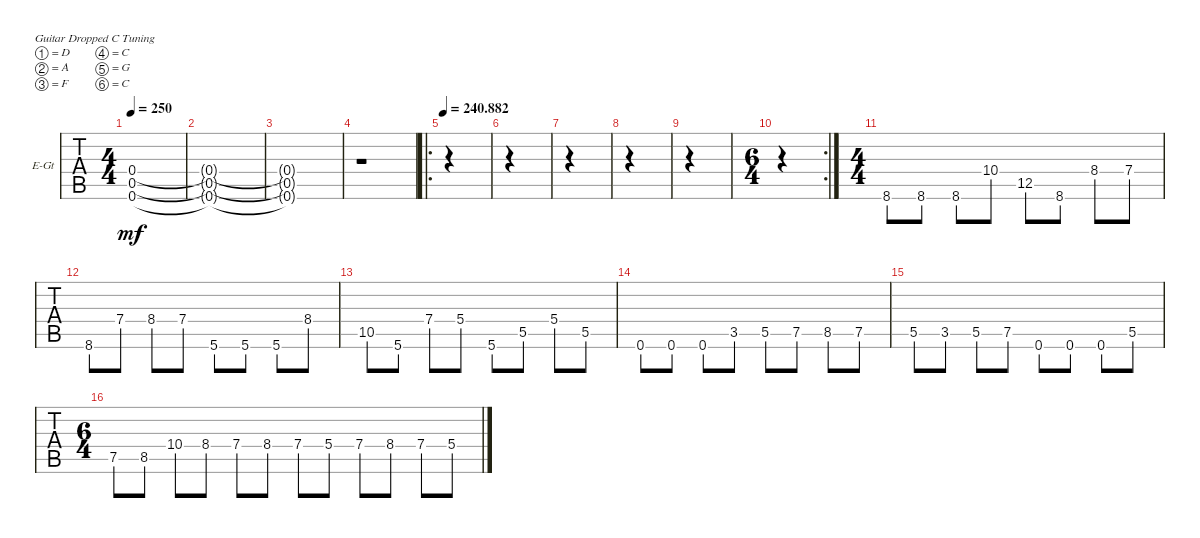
\bracketExtendMode groupsimilarinstruments
\firstSystemTrackNameOrientation horizontal
\otherSystemsTrackNameOrientation horizontal
\track ("Gtr 1" "E-Gt") {instrument acousticgrandpiano}
\staff {tabs}
\tuning (D4 A3 F3 C3 G2 C2)
\displaytranspose 12
\ts (4 4)
\tempo 250
\clef g2
\ks c
(0.4 0.5 0.6).1{dy mf} |
(0.4{t} 0.5{t} 0.6{t}).1 |
(0.4{t} 0.5{t} 0.6{t}).1 |
r.1 |
\ro
\tempo
240.882 |
|
|
|
|
\rc 2
\ts (6 4)
|
\ts (4 4)
8.6.8 8.6.8 8.6.8 10.4.8 12.5.8 8.6.8 8.4.8 7.4.8 |
8.6.8 7.4.8 8.4.8 7.4.8 5.6.8 5.6.8 5.6.8 8.4.8 |
10.5.8 5.6.8 7.4.8 5.4.8 5.6.8 5.5.8 5.4.8 5.5.8 |
0.6.8 0.6.8 0.6.8 3.5.8 5.5.8 7.5.8 8.5.8 7.5.8 |
5.5.8 3.5.8 5.5.8 7.5.8 0.6.8 0.6.8 0.6.8 5.5.8 |
\ts (6 4)
7.5.8 8.5.8 10.4.8 8.4.8 7.4.8 8.4.8 7.4.8 5.4.8 7.4.8 8.4.8 7.4.8 5.4.8
